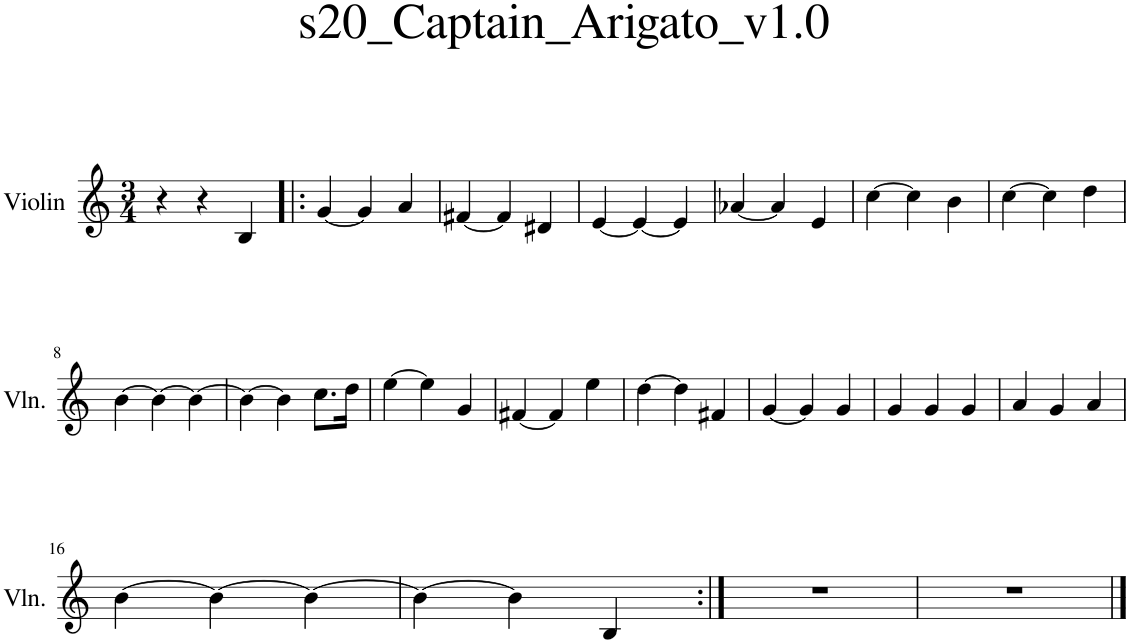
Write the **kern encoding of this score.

**kern
*part1
*staff1
*I"Violin
*I'Vln.
*clefG2
*k[]
*M3/4
=1
4r
4r
4B/
=2!|:
[4g/
4g/]
4a/
=3
[4f#X/
4f#/]
4d#X/
=4
[4e/
4e/_
4e/]
=5
[4a-X/
4a-/]
4e/
=6
[4cc\
4cc\]
4b\
=7
[4cc\
4cc\]
4dd\
!!LO:LB:g=z
=8
[4b\
4b\_
4b\_
=9
4b\_
4b\]
8.cc\L
16dd\Jk
=10
[4ee\
4ee\]
4g/
=11
[4f#X/
4f#/]
4ee\
=12
[4dd\
4dd\]
4f#X/
=13
[4g/
4g/]
4g/
=14
4g/
4g/
4g/
=15
4a/
4g/
4a/
!!LO:LB:g=z
=16
[4b\
4b\_
4b\_
=17
4b\_
4b\]
4B/
=18:|!
2.r
=19
2.r
==
*-
